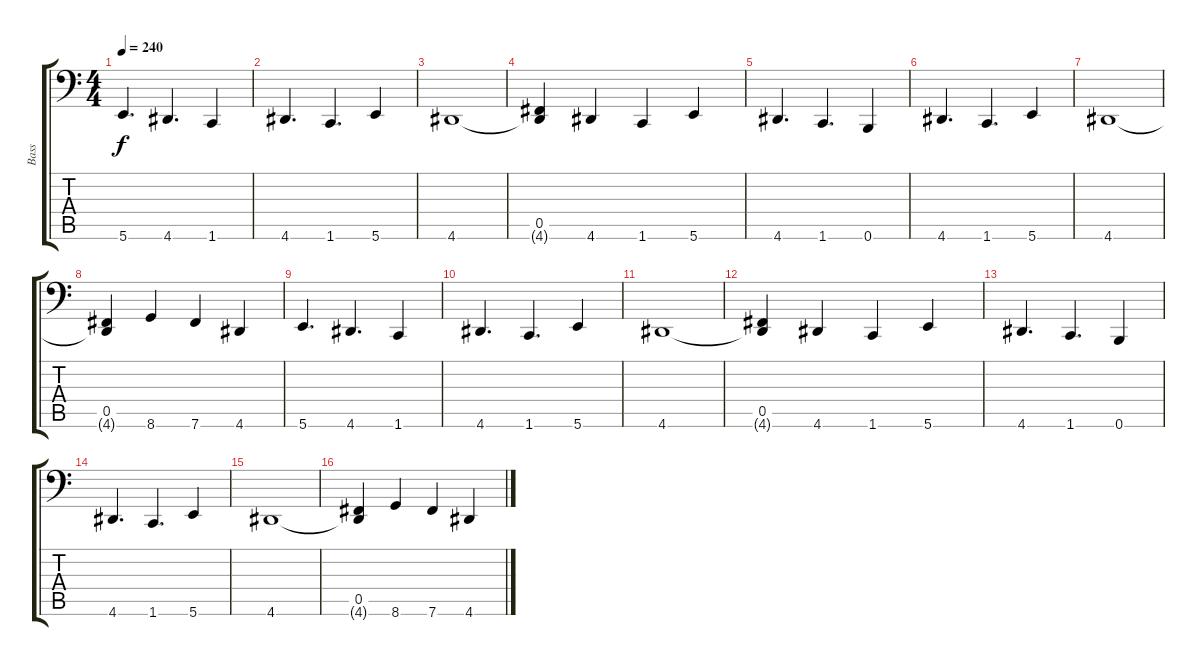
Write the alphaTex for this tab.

\track ("Bass" "Bass") {instrument electricbassfinger}
\staff {score tabs}
\tuning (Db3 Ab2 E2 B1 Gb1 B0) {hide}
\ts (4 4)
\tempo 240
\clef f4
\ks c
5.6.4{d dy f} 4.6.4{d} 1.6.4 |
4.6.4{d} 1.6.4{d} 5.6.4 |
4.6.1 |
(0.5 4.6{t}).4 4.6.4 1.6.4 5.6.4 |
4.6.4{d} 1.6.4{d} 0.6.4 |
4.6.4{d} 1.6.4{d} 5.6.4 |
4.6.1 |
(0.5 4.6{t}).4 8.6.4 7.6.4 4.6.4 |
5.6.4{d} 4.6.4{d} 1.6.4 |
4.6.4{d} 1.6.4{d} 5.6.4 |
4.6.1 |
(0.5 4.6{t}).4 4.6.4 1.6.4 5.6.4 |
4.6.4{d} 1.6.4{d} 0.6.4 |
4.6.4{d} 1.6.4{d} 5.6.4 |
4.6.1 |
(0.5 4.6{t}).4 8.6.4 7.6.4 4.6.4
